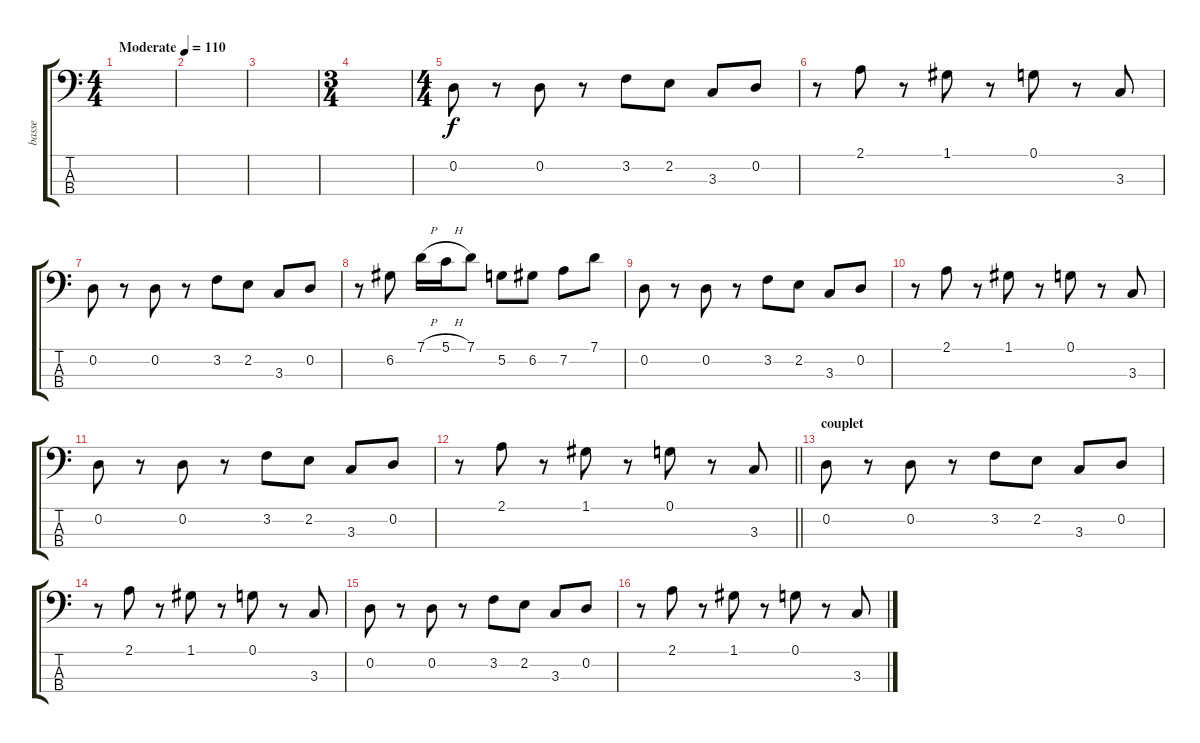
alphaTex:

\track ("basse" "basse") {instrument electricbassfinger}
\staff {score tabs}
\tuning (G2 D2 A1 E1) {hide}
\ts (4 4)
\tempo (110 "Moderate")
\clef f4
\ks c
|
|
|
\ts (3 4)
|
\ts (4 4)
0.2.8 r.8 0.2.8 r.8 3.2.8 2.2.8 3.3.8 0.2.8 |
r.8 2.1.8 r.8 1.1.8 r.8 0.1.8 r.8 3.3.8 |
0.2.8 r.8 0.2.8 r.8 3.2.8 2.2.8 3.3.8 0.2.8 |
r.8 6.2.8 7.1{h}.16 5.1{h}.16 7.1.8 5.2.8 6.2.8 7.2.8 7.1.8 |
0.2.8 r.8 0.2.8 r.8 3.2.8 2.2.8 3.3.8 0.2.8 |
r.8 2.1.8 r.8 1.1.8 r.8 0.1.8 r.8 3.3.8 |
0.2.8 r.8 0.2.8 r.8 3.2.8 2.2.8 3.3.8 0.2.8 |
\barLineRight lightlight
r.8 2.1.8 r.8 1.1.8 r.8 0.1.8 r.8 3.3.8 |
\section ("" "couplet")
0.2.8 r.8 0.2.8 r.8 3.2.8 2.2.8 3.3.8 0.2.8 |
r.8 2.1.8 r.8 1.1.8 r.8 0.1.8 r.8 3.3.8 |
0.2.8 r.8 0.2.8 r.8 3.2.8 2.2.8 3.3.8 0.2.8 |
r.8 2.1.8 r.8 1.1.8 r.8 0.1.8 r.8 3.3.8
